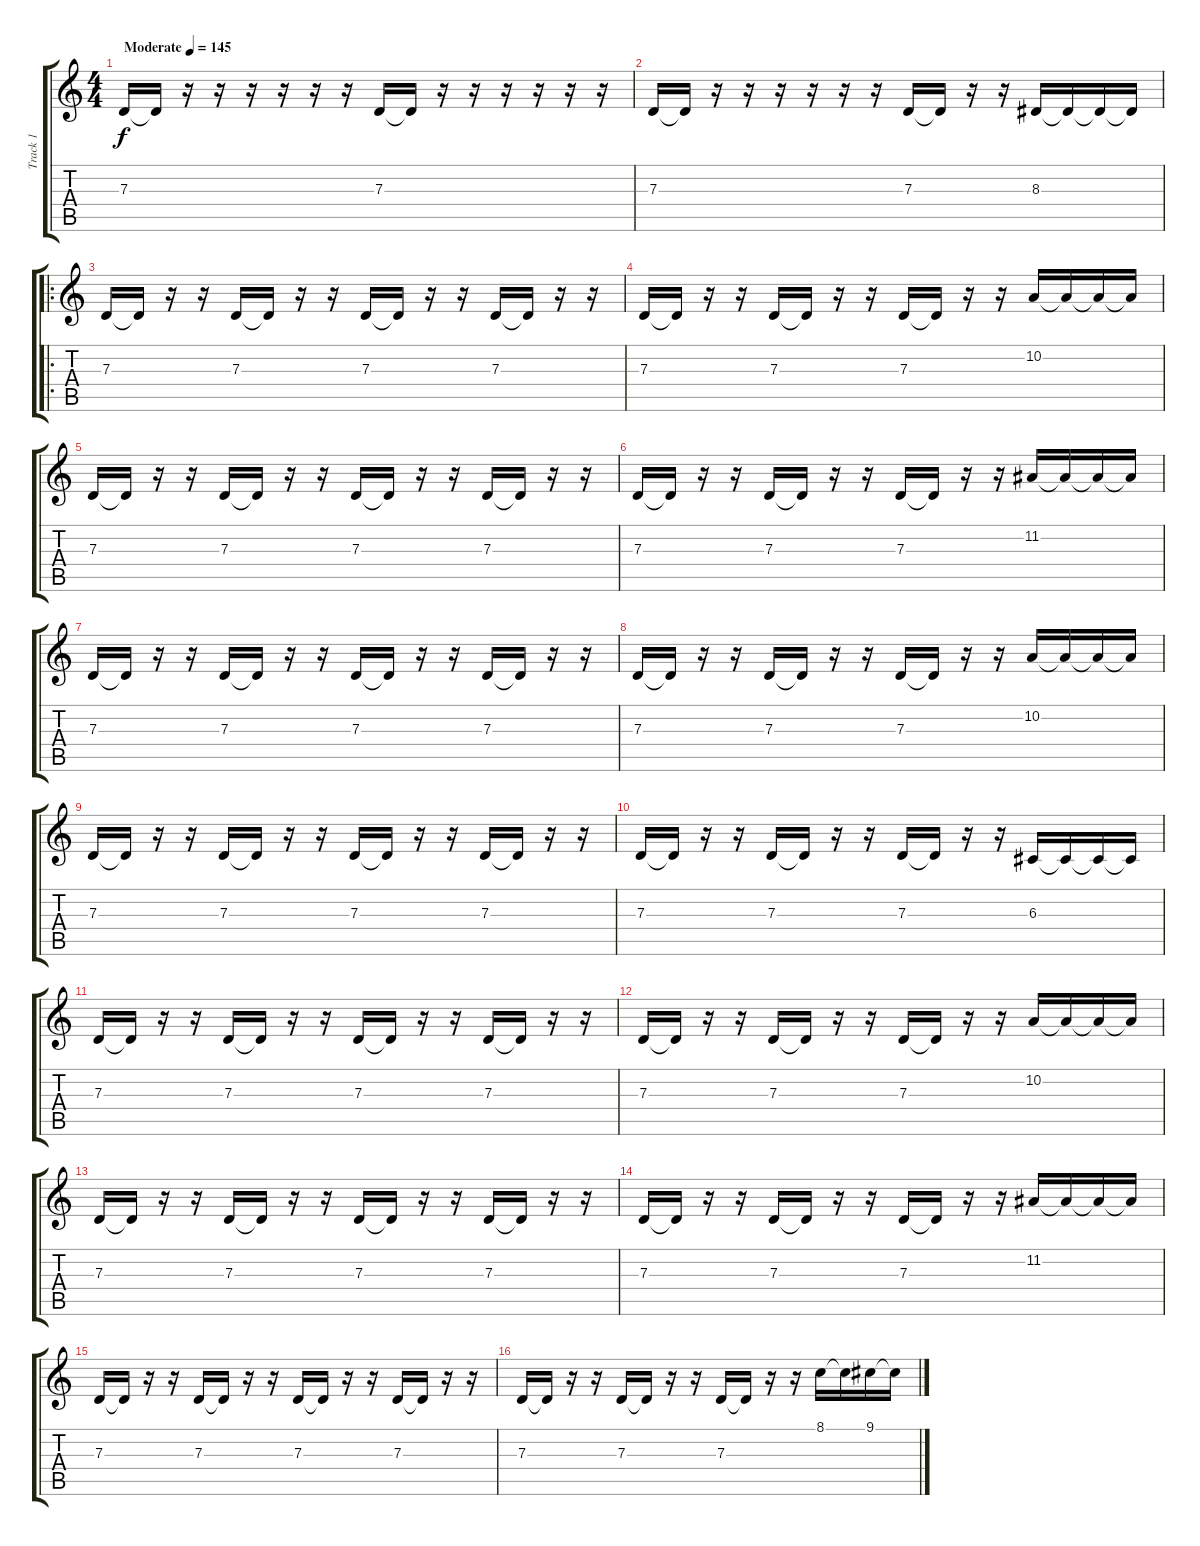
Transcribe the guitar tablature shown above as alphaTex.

\track ("Track 1" "Track 1") {instrument lead5charang}
\staff {score tabs}
\tuning (E4 B3 G3 D3 A2 E2) {hide}
\ts (4 4)
\tempo (145 "Moderate")
\clef g2
\ks c
7.3.16{dy f instrument lead5charang} 7.3{t}.16 r.16 r.16 r.16 r.16 r.16 r.16 7.3.16 7.3{t}.16 r.16 r.16 r.16 r.16 r.16 r.16 |
7.3.16 7.3{t}.16 r.16 r.16 r.16 r.16 r.16 r.16 7.3.16 7.3{t}.16 r.16 r.16 8.3.16 8.3{t}.16 8.3{t}.16 8.3{t}.16 |
\ro
7.3.16{volume 16} 7.3{t}.16 r.16 r.16 7.3.16 7.3{t}.16 r.16 r.16 7.3.16 7.3{t}.16 r.16 r.16 7.3.16 7.3{t}.16 r.16 r.16 |
7.3.16 7.3{t}.16 r.16 r.16 7.3.16 7.3{t}.16 r.16 r.16 7.3.16 7.3{t}.16 r.16 r.16 10.2.16 10.2{t}.16 10.2{t}.16 10.2{t}.16 |
7.3.16 7.3{t}.16 r.16 r.16 7.3.16 7.3{t}.16 r.16 r.16 7.3.16 7.3{t}.16 r.16 r.16 7.3.16 7.3{t}.16 r.16 r.16 |
7.3.16 7.3{t}.16 r.16 r.16 7.3.16 7.3{t}.16 r.16 r.16 7.3.16 7.3{t}.16 r.16 r.16 11.2.16 11.2{t}.16 11.2{t}.16 11.2{t}.16 |
7.3.16 7.3{t}.16 r.16 r.16 7.3.16 7.3{t}.16 r.16 r.16 7.3.16 7.3{t}.16 r.16 r.16 7.3.16 7.3{t}.16 r.16 r.16 |
7.3.16 7.3{t}.16 r.16 r.16 7.3.16 7.3{t}.16 r.16 r.16 7.3.16 7.3{t}.16 r.16 r.16 10.2.16 10.2{t}.16 10.2{t}.16 10.2{t}.16 |
7.3.16 7.3{t}.16 r.16 r.16 7.3.16 7.3{t}.16 r.16 r.16 7.3.16 7.3{t}.16 r.16 r.16 7.3.16 7.3{t}.16 r.16 r.16 |
7.3.16 7.3{t}.16 r.16 r.16 7.3.16 7.3{t}.16 r.16 r.16 7.3.16 7.3{t}.16 r.16 r.16 6.3.16 6.3{t}.16 6.3{t}.16 6.3{t}.16 |
7.3.16 7.3{t}.16 r.16 r.16 7.3.16 7.3{t}.16 r.16 r.16 7.3.16 7.3{t}.16 r.16 r.16 7.3.16 7.3{t}.16 r.16 r.16 |
7.3.16 7.3{t}.16 r.16 r.16 7.3.16 7.3{t}.16 r.16 r.16 7.3.16 7.3{t}.16 r.16 r.16 10.2.16 10.2{t}.16 10.2{t}.16 10.2{t}.16 |
7.3.16 7.3{t}.16 r.16 r.16 7.3.16 7.3{t}.16 r.16 r.16 7.3.16 7.3{t}.16 r.16 r.16 7.3.16 7.3{t}.16 r.16 r.16 |
7.3.16 7.3{t}.16 r.16 r.16 7.3.16 7.3{t}.16 r.16 r.16 7.3.16 7.3{t}.16 r.16 r.16 11.2.16 11.2{t}.16 11.2{t}.16 11.2{t}.16 |
7.3.16 7.3{t}.16 r.16 r.16 7.3.16 7.3{t}.16 r.16 r.16 7.3.16 7.3{t}.16 r.16 r.16 7.3.16 7.3{t}.16 r.16 r.16 |
7.3.16 7.3{t}.16 r.16 r.16 7.3.16 7.3{t}.16 r.16 r.16 7.3.16 7.3{t}.16 r.16 r.16 8.1.16 8.1{t}.16 9.1.16 9.1{t}.16
